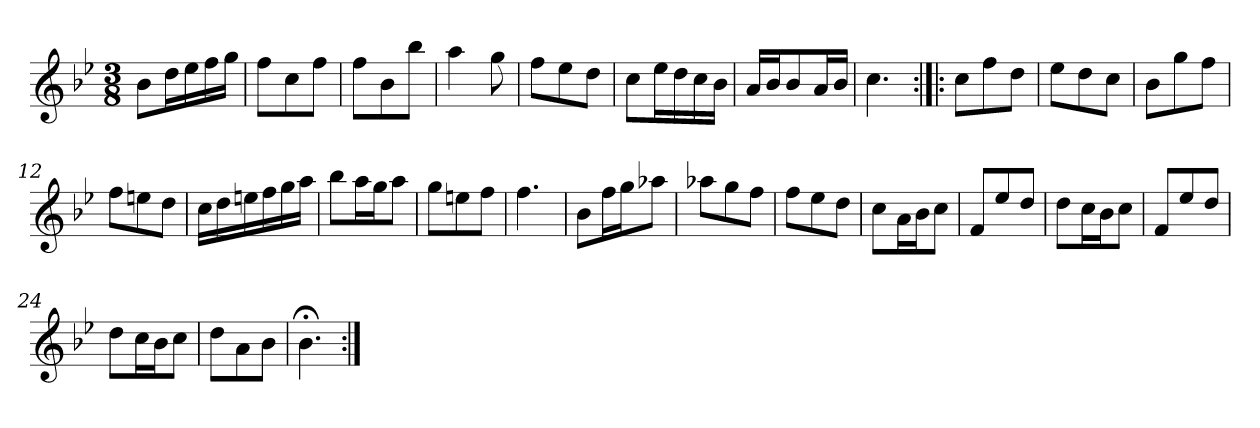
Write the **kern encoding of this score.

**kern
*part1
*staff1
*clefG2
*k[b-e-]
*B-:
*M3/8
*MM120
=1
8b-\L
16dd\L
16ee-\
16ff\
16gg\JJ
=2
8ff\L
8cc\
8ff\J
=3
8ff\L
8b-\
8bb-\J
=4
4aa
8gg
=5
8ff\L
8ee-\
8dd\J
=6
8cc\L
16ee-\L
16dd\
16cc\
16b-\JJ
=7
16a/LL
16b-/J
8b-/
16a/L
16b-/JJ
=8
4.cc
=9:|!|:
8cc\L
8ff\
8dd\J
=10
8ee-\L
8dd\
8cc\J
=11
8b-\L
8gg\
8ff\J
=12
8ff\L
8een\
8dd\J
=13
16cc\LL
16dd\
16een\
16ff\
16gg\
16aa\JJ
=14
8bb-\L
16aa\L
16gg\J
8aa\J
=15
8gg\L
8een\
8ff\J
=16
4.ff
=17
8b-\L
16ff\L
16gg\J
8aa-X\J
=18
8aa-X\L
8gg\
8ff\J
=19
8ff\L
8ee-\
8dd\J
=20
8cc\L
16a\L
16b-\J
8cc\J
=21
8f/L
8ee-/
8dd/J
=22
8dd\L
16cc\L
16b-\J
8cc\J
=23
8f/L
8ee-/
8dd/J
=24
8dd\L
16cc\L
16b-\J
8cc\J
=25
8dd\L
8a\
8b-\J
=26
4.b-;<
=:|!
*-
